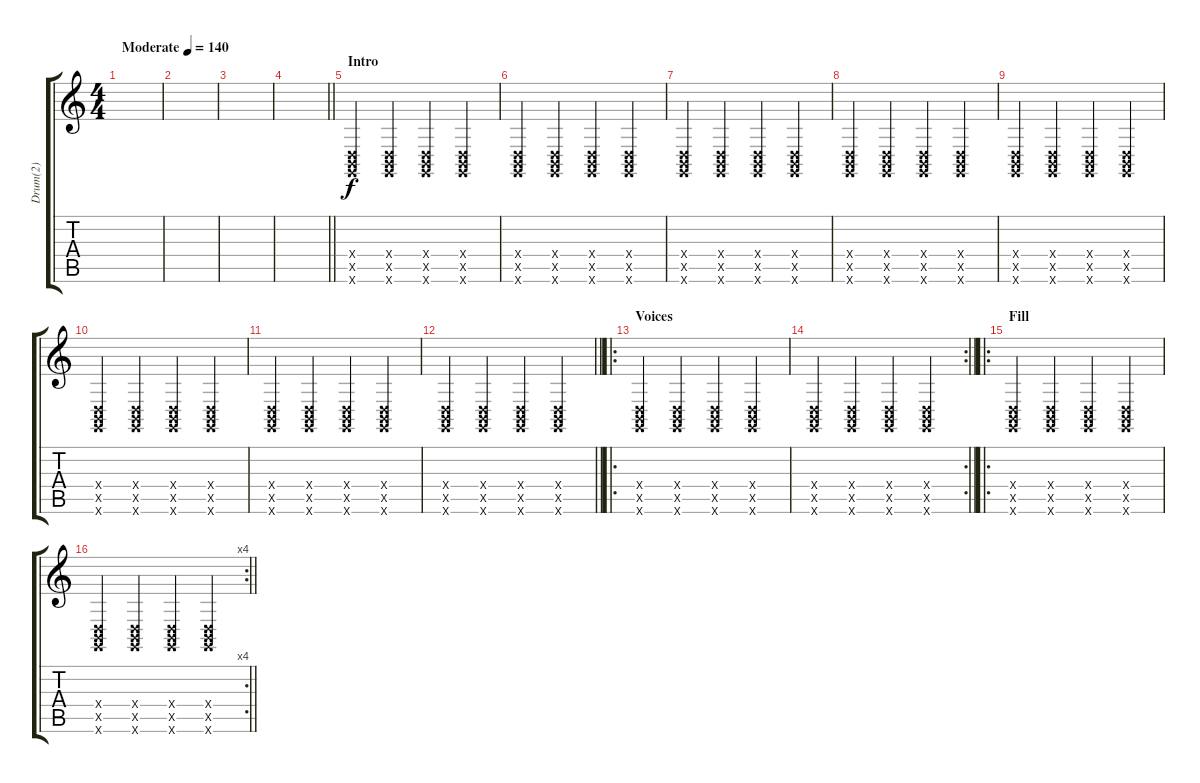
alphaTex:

\track ("Drum(2)" "Drum(2)") {instrument synthdrum}
\staff {score tabs}
\tuning (E4 B3 G3 D3 A2 E2) {hide}
\ts (4 4)
\tempo (140 "Moderate")
\clef g2
\ks c
|
|
|
\barLineRight lightlight
|
\section ("" "Intro")
(0.4{x} 2.5{x} 3.6{x}).4 (0.4{x} 2.5{x} 3.6{x}).4 (0.4{x} 2.5{x} 3.6{x}).4 (0.4{x} 2.5{x} 3.6{x}).4 |
(0.4{x} 2.5{x} 3.6{x}).4 (0.4{x} 2.5{x} 3.6{x}).4 (0.4{x} 2.5{x} 3.6{x}).4 (0.4{x} 2.5{x} 3.6{x}).4 |
(0.4{x} 2.5{x} 3.6{x}).4 (0.4{x} 2.5{x} 3.6{x}).4 (0.4{x} 2.5{x} 3.6{x}).4 (0.4{x} 2.5{x} 3.6{x}).4 |
(0.4{x} 2.5{x} 3.6{x}).4 (0.4{x} 2.5{x} 3.6{x}).4 (0.4{x} 2.5{x} 3.6{x}).4 (0.4{x} 2.5{x} 3.6{x}).4 |
(0.4{x} 2.5{x} 3.6{x}).4 (0.4{x} 2.5{x} 3.6{x}).4 (0.4{x} 2.5{x} 3.6{x}).4 (0.4{x} 2.5{x} 3.6{x}).4 |
(0.4{x} 2.5{x} 3.6{x}).4 (0.4{x} 2.5{x} 3.6{x}).4 (0.4{x} 2.5{x} 3.6{x}).4 (0.4{x} 2.5{x} 3.6{x}).4 |
(0.4{x} 2.5{x} 3.6{x}).4 (0.4{x} 2.5{x} 3.6{x}).4 (0.4{x} 2.5{x} 3.6{x}).4 (0.4{x} 2.5{x} 3.6{x}).4 |
\barLineRight lightlight
(0.4{x} 2.5{x} 3.6{x}).4 (0.4{x} 2.5{x} 3.6{x}).4 (0.4{x} 2.5{x} 3.6{x}).4 (0.4{x} 2.5{x} 3.6{x}).4 |
\ro
\section ("" "Voices")
(0.4{x} 2.5{x} 3.6{x}).4 (0.4{x} 2.5{x} 3.6{x}).4 (0.4{x} 2.5{x} 3.6{x}).4 (0.4{x} 2.5{x} 3.6{x}).4 |
\rc 2
\barLineRight lightlight
(0.4{x} 2.5{x} 3.6{x}).4 (0.4{x} 2.5{x} 3.6{x}).4 (0.4{x} 2.5{x} 3.6{x}).4 (0.4{x} 2.5{x} 3.6{x}).4 |
\ro
\section ("" "Fill")
(0.4{x} 2.5{x} 3.6{x}).4{volume 9} (0.4{x} 2.5{x} 3.6{x}).4 (0.4{x} 2.5{x} 3.6{x}).4 (0.4{x} 2.5{x} 3.6{x}).4 |
\rc 4
\barLineRight lightlight
(0.4{x} 2.5{x} 3.6{x}).4 (0.4{x} 2.5{x} 3.6{x}).4 (0.4{x} 2.5{x} 3.6{x}).4 (0.4{x} 2.5{x} 3.6{x}).4
